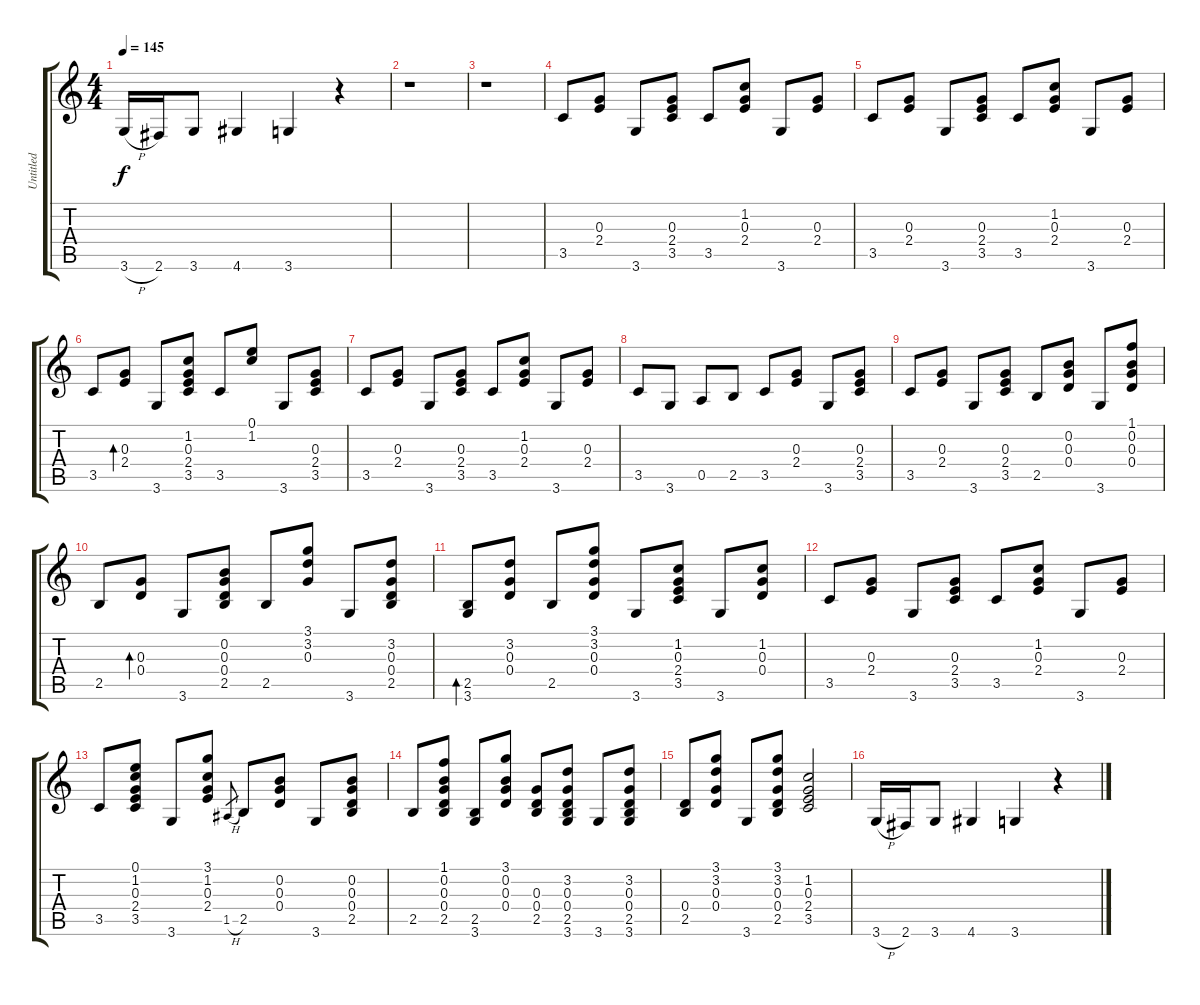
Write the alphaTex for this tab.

\track ("Untitled" "Untitled") {instrument acousticguitarsteel}
\staff {score tabs}
\tuning (E4 B3 G3 D3 A2 E2) {hide}
\ts (4 4)
\tempo 145
\clef g2
\ks c
3.6{h}.16{dy f} 2.6.16 3.6.8 4.6.4 3.6.4 r.4 |
r.1 |
r.1 |
3.5.8 (0.3 2.4).8 3.6.8 (0.3 2.4 3.5).8 3.5.8 (1.2 0.3 2.4).8 3.6.8 (0.3 2.4).8 |
3.5.8 (0.3 2.4).8 3.6.8 (0.3 2.4 3.5).8 3.5.8 (1.2 0.3 2.4).8 3.6.8 (0.3 2.4).8 |
3.5.8 (0.3 2.4).8{bd 30} 3.6.8 (1.2 0.3 2.4 3.5).8 3.5.8 (0.1 1.2).8 3.6.8 (0.3 2.4 3.5).8 |
3.5.8 (0.3 2.4).8 3.6.8 (0.3 2.4 3.5).8 3.5.8 (1.2 0.3 2.4).8 3.6.8 (0.3 2.4).8 |
3.5.8 3.6.8 0.5.8 2.5.8 3.5.8 (0.3 2.4).8 3.6.8 (0.3 2.4 3.5).8 |
3.5.8 (0.3 2.4).8 3.6.8 (0.3 2.4 3.5).8 2.5.8 (0.2 0.3 0.4).8 3.6.8 (1.1 0.2 0.3 0.4).8 |
2.5.8 (0.3 0.4).8{bd 30} 3.6.8 (0.2 0.3 0.4 2.5).8 2.5.8 (3.1 3.2 0.3).8 3.6.8 (3.2 0.3 0.4 2.5).8 |
(2.5 3.6).8{bd 30} (3.2 0.3 0.4).8 2.5.8 (3.1 3.2 0.3 0.4).8 3.6.8 (1.2 0.3 2.4 3.5).8 3.6.8 (1.2 0.3 0.4).8 |
3.5.8 (0.3 2.4).8 3.6.8 (0.3 2.4 3.5).8 3.5.8 (1.2 0.3 2.4).8 3.6.8 (0.3 2.4).8 |
3.5.8 (0.1 1.2 0.3 2.4 3.5).8 3.6.8 (3.1 1.2 0.3 2.4).8 1.5{h}.8{gr} 2.5.8 (0.2 0.3 0.4).8 3.6.8 (0.2 0.3 0.4 2.5).8 |
2.5.8 (1.1 0.2 0.3 0.4 2.5).8 (2.5 3.6).8 (3.1 0.2 0.3 0.4).8 (0.3 0.4 2.5).8 (3.2 0.3 0.4 2.5 3.6).8 3.6.8 (3.2 0.3 0.4 2.5 3.6).8 |
(0.4 2.5).8 (3.1 3.2 0.3 0.4).8 3.6.8 (3.1 3.2 0.3 0.4 2.5).8 (1.2 0.3 2.4 3.5).2 |
3.6{h}.16 2.6.16 3.6.8 4.6.4 3.6.4 r.4
